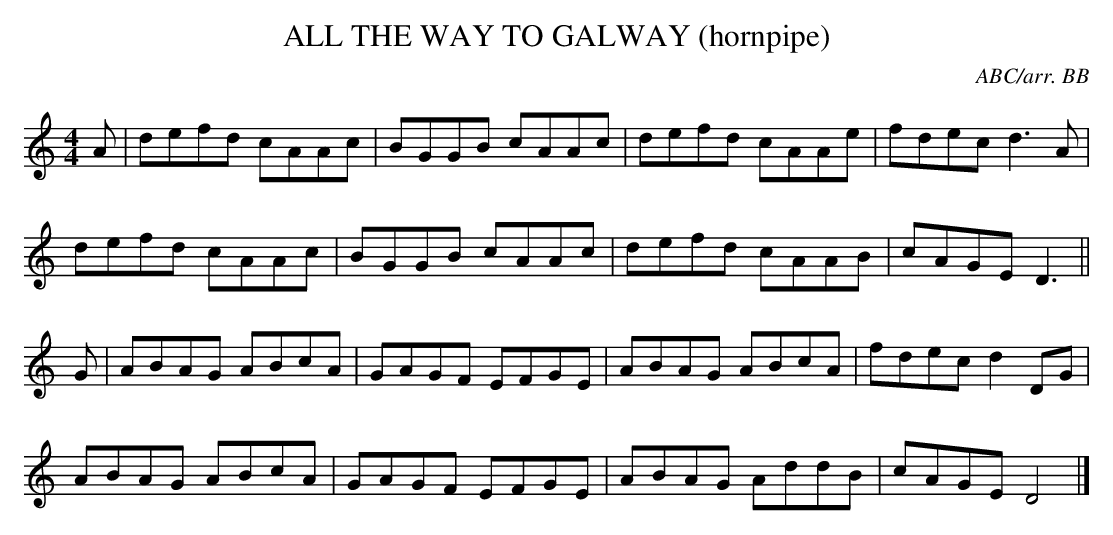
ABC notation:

X:1
T:ALL THE WAY TO GALWAY (hornpipe)
C:ABC/arr. BB
L:1/8
M:4/4
K:Ddor
A|defd cAAc|BGGB cAAc|defd cAAe|fdec d3A|
defd cAAc|BGGB cAAc|defd cAAB|cAGE D3||
G|ABAG ABcA|GAGF EFGE|ABAG ABcA|fdec d2 DG|
ABAG ABcA|GAGF EFGE|ABAG AddB|cAGE D4|]
